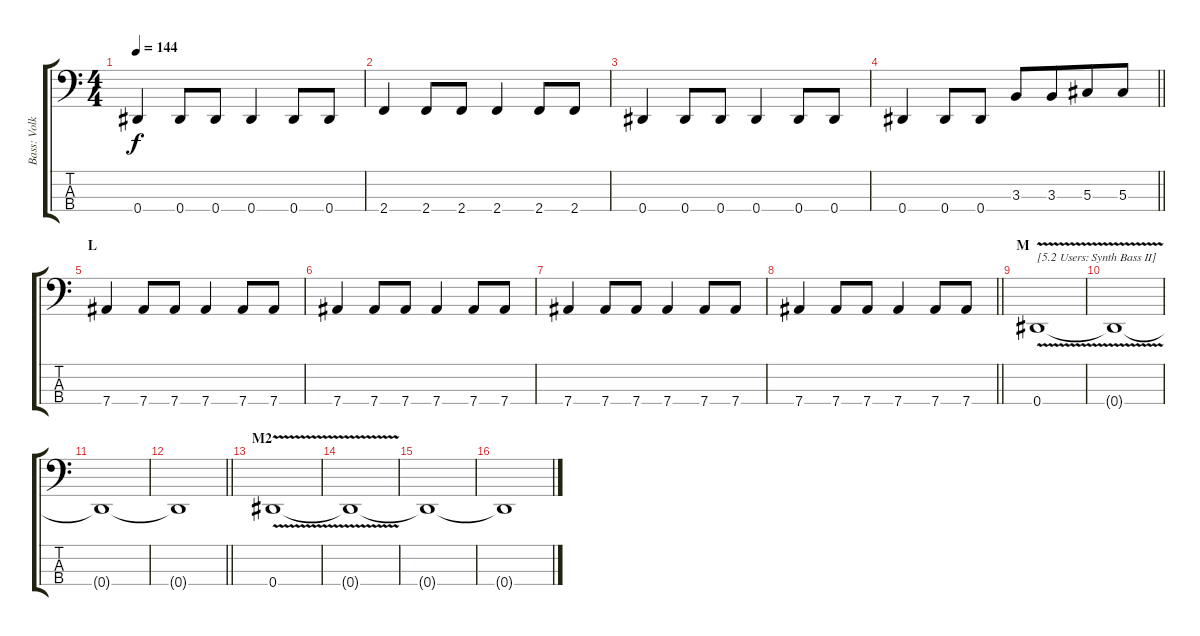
\track ("Bass: Volker" "Bass: Volk") {instrument synthbass2}
\staff {score tabs}
\tuning (Gb2 Db2 Ab1 Eb1) {hide}
\ts (4 4)
\tempo 144
\clef f4
\ks c
0.4.4{dy f} 0.4.8 0.4.8 0.4.4 0.4.8 0.4.8 |
2.4.4 2.4.8 2.4.8 2.4.4 2.4.8 2.4.8 |
0.4.4 0.4.8 0.4.8 0.4.4 0.4.8 0.4.8 |
\barLineRight lightlight
0.4.4 0.4.8 0.4.8 3.3.8 3.3.8{beam merge} 5.3.8 5.3.8 |
\section ("" "L")
7.4.4 7.4.8 7.4.8 7.4.4 7.4.8 7.4.8 |
7.4.4 7.4.8 7.4.8 7.4.4 7.4.8 7.4.8 |
7.4.4 7.4.8 7.4.8 7.4.4 7.4.8 7.4.8 |
\barLineRight lightlight
7.4.4 7.4.8 7.4.8 7.4.4 7.4.8 7.4.8 |
\section ("" "M")
0.4{v}.1{txt "[5.2 Users: Synth Bass II]" volume 13 instrument synthbass2} |
0.4{t}.1 |
0.4{t}.1 |
\barLineRight lightlight
0.4{t}.1 |
\section ("" "M2")
0.4{v}.1 |
0.4{t}.1 |
0.4{t}.1 |
0.4{t}.1
